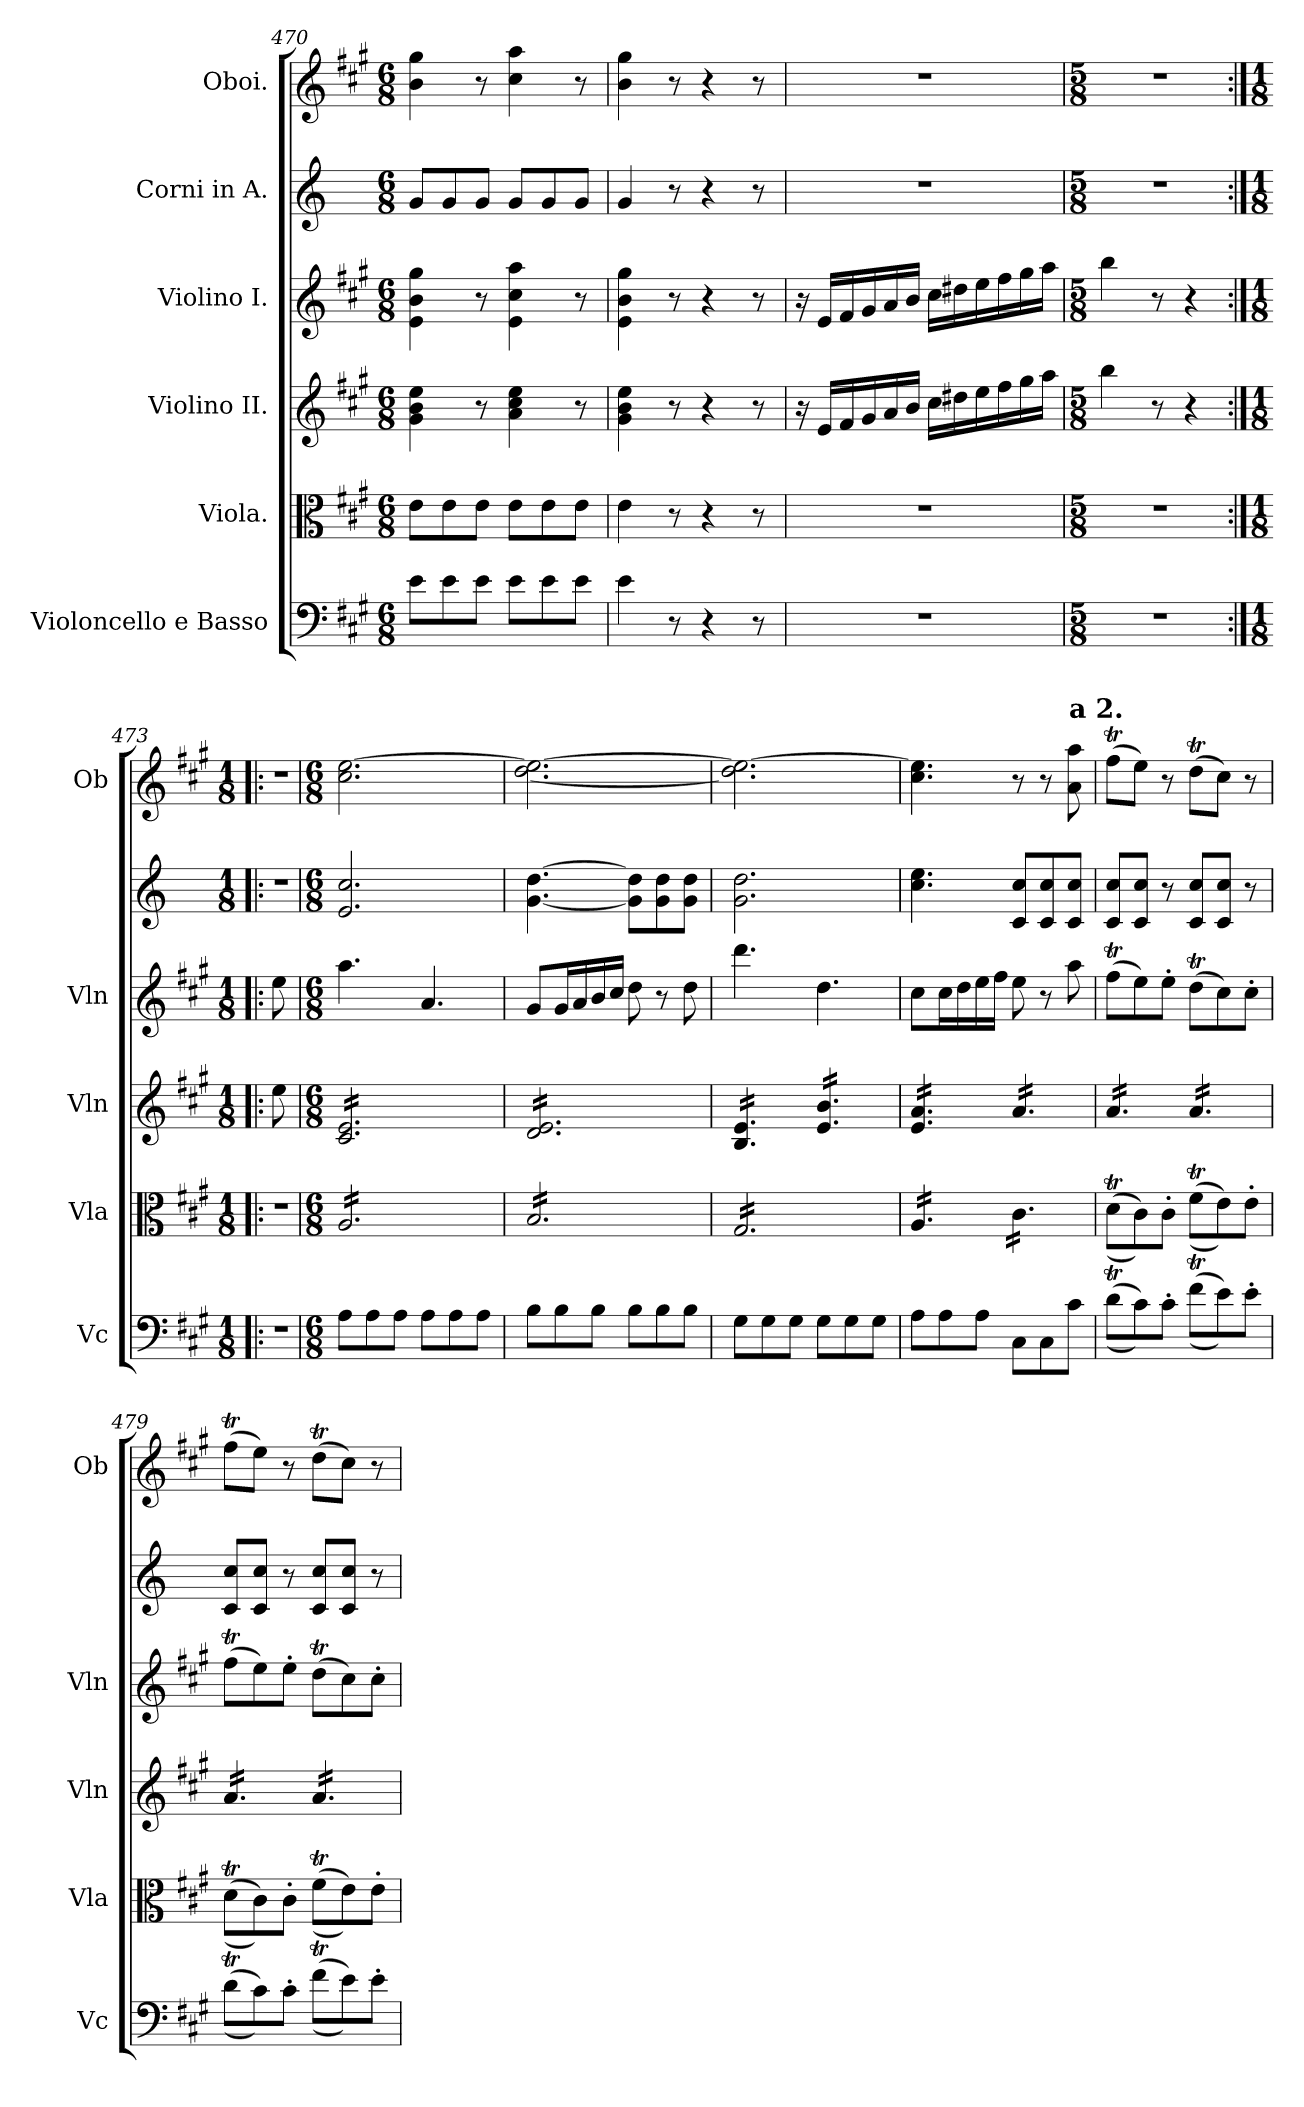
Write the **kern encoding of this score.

**kern	**kern	**kern	**kern	**kern	**kern
*part6	*part5	*part4	*part3	*part2	*part1
*staff6	*staff5	*staff4	*staff3	*staff2	*staff1
*I"Violoncello e Basso	*I"Viola.	*I"Violino II.	*I"Violino I.	*I"Corni in A.	*I"Oboi.
*I'Vc	*I'Vla	*I'Vln	*I'Vln	*	*I'Ob
*clefF4	*clefC3	*clefG2	*clefG2	*clefG2	*clefG2
*	*	*	*	*ITrd2c3	*
*k[f#c#g#]	*k[f#c#g#]	*k[f#c#g#]	*k[f#c#g#]	*k[f#c#g#]	*k[f#c#g#]
*M6/8	*M6/8	*M6/8	*M6/8	*M6/8	*M6/8
=470	=470	=470	=470	=470	=470
8e\L	8e\L	4g#\ 4b\ 4ee\	4e\ 4b\ 4gg#\	8e/L	4b\ 4gg#\
8e\	8e\	.	.	8e/	.
8e\J	8e\J	8r	8r	8e/J	8r
8e\L	8e\L	4a\ 4cc#\ 4ee\	4e\ 4cc#\ 4aa\	8e/L	4cc#\ 4aa\
8e\	8e\	.	.	8e/	.
8e\J	8e\J	8r	8r	8e/J	8r
!!LO:PB:g=z
=471	=471	=471	=471	=471	=471
4e\	4e\	4g#\ 4b\ 4ee\	4e\ 4b\ 4gg#\	4e/	4b\ 4gg#\
8r	8r	8r	8r	8r	8r
4r	4r	4r	4r	4r	4r
8r	8r	8r	8r	8r	8r
=472	=472	=472	=472	=472	=472
2.r	2.r	16r	16r	2.r	2.r
.	.	16e/LL	16e/LL	.	.
.	.	16f#/	16f#/	.	.
.	.	16g#/	16g#/	.	.
.	.	16a/	16a/	.	.
.	.	16b/JJ	16b/JJ	.	.
.	.	16cc#\LL	16cc#\LL	.	.
.	.	16dd#X\	16dd#X\	.	.
.	.	16ee\	16ee\	.	.
.	.	16ff#\	16ff#\	.	.
.	.	16gg#\	16gg#\	.	.
.	.	16aa\JJ	16aa\JJ	.	.
=473	=473	=473	=473	=473	=473
*M5/8	*M5/8	*M5/8	*M5/8	*M5/8	*M5/8
8%5r	8%5r	4bb\	4bb\	8%5r	8%5r
.	.	8r	8r	.	.
.	.	4r	4r	.	.
=473X5:|!|:	=473X5:|!|:	=473X5:|!|:	=473X5:|!|:	=473X5:|!|:	=473X5:|!|:
*M1/8	*M1/8	*M1/8	*M1/8	*M1/8	*M1/8
8r	8r	8ee\	8ee\	8r	8r
=474	=474	=474	=474	=474	=474
*M6/8	*M6/8	*M6/8	*M6/8	*M6/8	*M6/8
*	*tremolo	*	*	*	*
*	*	*tremolo	*	*	*
8A\L	16A/LL	16c#/ 16e/LL	4.aa\	2.c#/ 2.a/	2.cc#\ [2.ee\
.	16A/	16c#/ 16e/	.	.	.
8A\	16A/	16c#/ 16e/	.	.	.
.	16A/	16c#/ 16e/	.	.	.
8A\J	16A/	16c#/ 16e/	.	.	.
.	16A/	16c#/ 16e/	.	.	.
8A\L	16A/	16c#/ 16e/	4.a/	.	.
.	16A/	16c#/ 16e/	.	.	.
8A\	16A/	16c#/ 16e/	.	.	.
.	16A/	16c#/ 16e/	.	.	.
8A\J	16A/	16c#/ 16e/	.	.	.
.	16A/JJ	16c#/ 16e/JJ	.	.	.
=475	=475	=475	=475	=475	=475
8B\L	16B/LL	16d/ 16e/LL	8g#/L	[4.e\ [4.b\	[2.dd\ 2.ee\_
.	16B/	16d/ 16e/	.	.	.
8B\	16B/	16d/ 16e/	16g#/L	.	.
.	16B/	16d/ 16e/	16a/	.	.
8B\J	16B/	16d/ 16e/	16b/	.	.
.	16B/	16d/ 16e/	16cc#/JJ	.	.
8B\L	16B/	16d/ 16e/	8dd\	8e\] 8b\]L	.
.	16B/	16d/ 16e/	.	.	.
8B\	16B/	16d/ 16e/	8r	8e\ 8b\	.
.	16B/	16d/ 16e/	.	.	.
8B\J	16B/	16d/ 16e/	8dd\	8e\ 8b\J	.
.	16B/JJ	16d/ 16e/JJ	.	.	.
!!LO:LB:g=z
=476	=476	=476	=476	=476	=476
8G#\L	16G#/LL	16B/ 16e/LL	4.ddd\	2.e\ 2.b\	2.dd\] 2.ee\_
.	16G#/	16B/ 16e/	.	.	.
8G#\	16G#/	16B/ 16e/	.	.	.
.	16G#/	16B/ 16e/	.	.	.
8G#\J	16G#/	16B/ 16e/	.	.	.
.	16G#/	16B/ 16e/JJ	.	.	.
8G#\L	16G#/	16e/ 16b/LL	4.dd\	.	.
.	16G#/	16e/ 16b/	.	.	.
8G#\	16G#/	16e/ 16b/	.	.	.
.	16G#/	16e/ 16b/	.	.	.
8G#\J	16G#/	16e/ 16b/	.	.	.
.	16G#/JJ	16e/ 16b/JJ	.	.	.
=477	=477	=477	=477	=477	=477
8A\L	16A/LL	16e/ 16a/LL	8cc#\L	4.a\ 4.cc#\	4.cc#\ 4.ee\]
.	16A/	16e/ 16a/	.	.	.
8A\	16A/	16e/ 16a/	16cc#\L	.	.
.	16A/	16e/ 16a/	16dd\	.	.
8A\J	16A/	16e/ 16a/	16ee\	.	.
.	16A/JJ	16e/ 16a/JJ	16ff#\JJ	.	.
8C#\L	16c#\LL	16a/LL	8ee\	8A/ 8a/L	8r
.	16c#\	16a/	.	.	.
8C#\	16c#\	16a/	8r	8A/ 8a/	8r
.	16c#\	16a/	.	.	.
8c#\J	16c#\	16a/	8aa\	8A/ 8a/J	8a\ 8aa\
.	16c#\JJ	16a/JJ	.	.	.
*	*Xtremolo	*	*	*	*
!!LO:REH:place=s1:a:B:enc=none:t=a 2.
=478	=478	=478	=478	=478	=478
(>(>8dT\L	(>(>8dT\L	16a/LL	(>8ff#T\L	8A/ 8a/L	(>8ff#T\L
.	.	16a/	.	.	.
8c#\))	8c#\))	16a/	8ee\)	8A/ 8a/J	8ee\J)
.	.	16a/	.	.	.
8c#'\J	8c#'\J	16a/	8ee'\J	8r	8r
.	.	16a/JJ	.	.	.
(>(>8f#T\L	(>(>8f#T\L	16a/LL	(>8ddT\L	8A/ 8a/L	(>8ddT\L
.	.	16a/	.	.	.
8e\))	8e\))	16a/	8cc#\)	8A/ 8a/J	8cc#\J)
.	.	16a/	.	.	.
8e'\J	8e'\J	16a/	8cc#'\J	8r	8r
.	.	16a/JJ	.	.	.
=479	=479	=479	=479	=479	=479
(>(>8dT\L	(>(>8dT\L	16a/LL	(>8ff#T\L	8A/ 8a/L	(>8ff#T\L
.	.	16a/	.	.	.
8c#\))	8c#\))	16a/	8ee\)	8A/ 8a/J	8ee\J)
.	.	16a/	.	.	.
8c#'\J	8c#'\J	16a/	8ee'\J	8r	8r
.	.	16a/JJ	.	.	.
(>(>8f#T\L	(>(>8f#T\L	16a/LL	(>8ddT\L	8A/ 8a/L	(>8ddT\L
.	.	16a/	.	.	.
8e\))	8e\))	16a/	8cc#\)	8A/ 8a/J	8cc#\J)
.	.	16a/	.	.	.
8e'\J	8e'\J	16a/	8cc#'\J	8r	8r
.	.	16a/JJ	.	.	.
*	*	*Xtremolo	*	*	*
=	=	=	=	=	=
*-	*-	*-	*-	*-	*-
